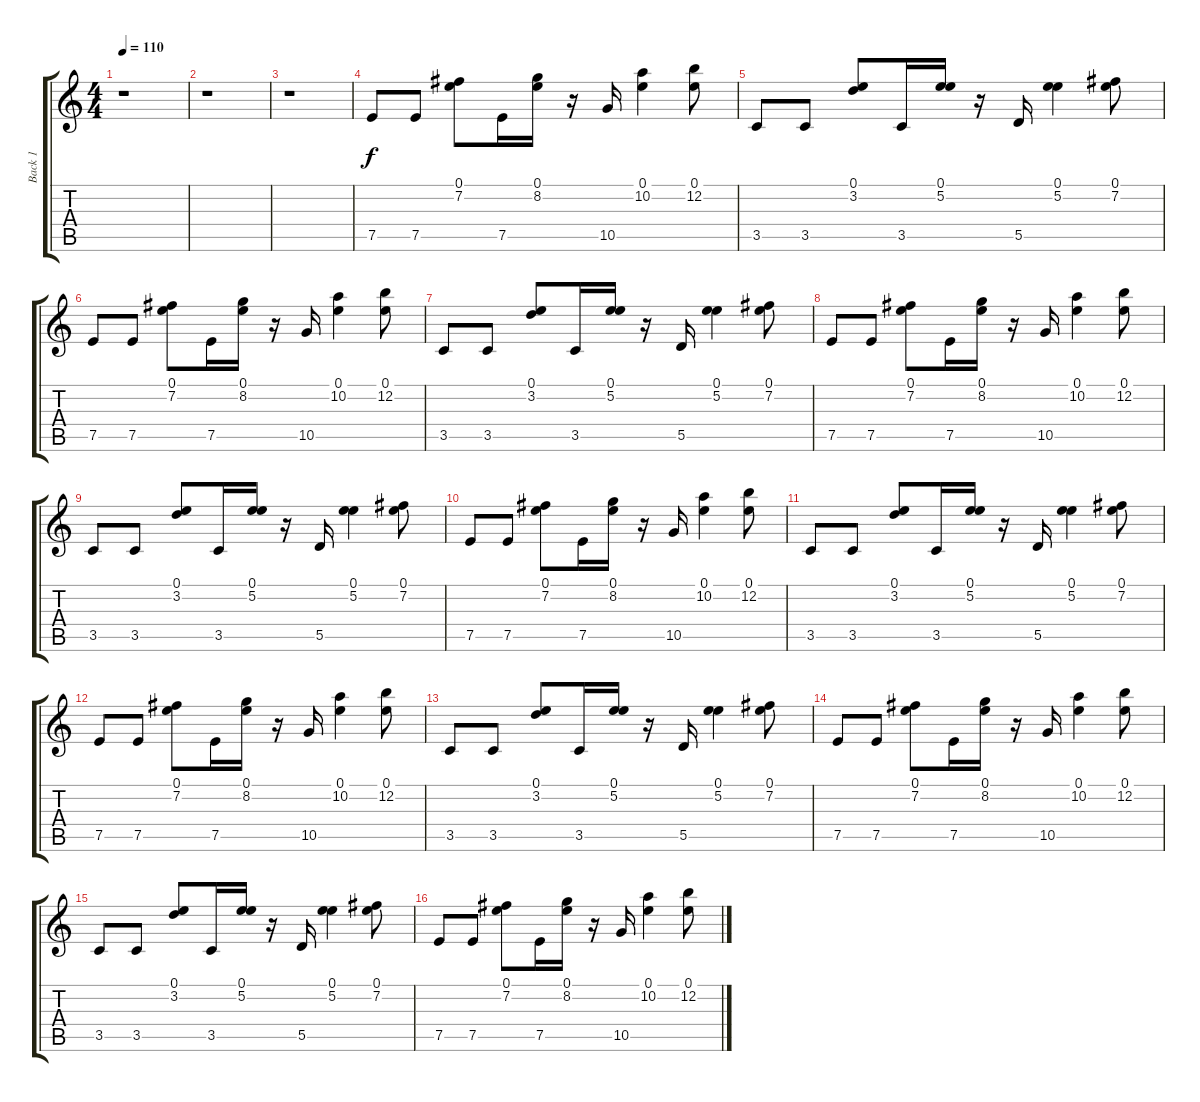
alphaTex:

\track ("Back 1" "Back 1") {instrument electricguitarclean}
\staff {score tabs}
\tuning (E4 B3 G3 D3 A2 E2) {hide}
\ts (4 4)
\tempo 110
\clef g2
\ks c
r.1{dy f instrument electricguitarclean} |
r.1 |
r.1 |
7.5.8 7.5.8 (0.1 7.2).8 7.5.16 (0.1 8.2).16 r.16 10.5.16 (0.1 10.2).4 (0.1 12.2).8 |
3.5.8 3.5.8 (0.1 3.2).8 3.5.16 (0.1 5.2).16 r.16 5.5.16 (0.1 5.2).4 (0.1 7.2).8 |
7.5.8 7.5.8 (0.1 7.2).8 7.5.16 (0.1 8.2).16 r.16 10.5.16 (0.1 10.2).4 (0.1 12.2).8 |
3.5.8 3.5.8 (0.1 3.2).8 3.5.16 (0.1 5.2).16 r.16 5.5.16 (0.1 5.2).4 (0.1 7.2).8 |
7.5.8 7.5.8 (0.1 7.2).8 7.5.16 (0.1 8.2).16 r.16 10.5.16 (0.1 10.2).4 (0.1 12.2).8 |
3.5.8 3.5.8 (0.1 3.2).8 3.5.16 (0.1 5.2).16 r.16 5.5.16 (0.1 5.2).4 (0.1 7.2).8 |
7.5.8 7.5.8 (0.1 7.2).8 7.5.16 (0.1 8.2).16 r.16 10.5.16 (0.1 10.2).4 (0.1 12.2).8 |
3.5.8 3.5.8 (0.1 3.2).8 3.5.16 (0.1 5.2).16 r.16 5.5.16 (0.1 5.2).4 (0.1 7.2).8 |
7.5.8 7.5.8 (0.1 7.2).8 7.5.16 (0.1 8.2).16 r.16 10.5.16 (0.1 10.2).4 (0.1 12.2).8 |
3.5.8 3.5.8 (0.1 3.2).8 3.5.16 (0.1 5.2).16 r.16 5.5.16 (0.1 5.2).4 (0.1 7.2).8 |
7.5.8 7.5.8 (0.1 7.2).8 7.5.16 (0.1 8.2).16 r.16 10.5.16 (0.1 10.2).4 (0.1 12.2).8 |
3.5.8 3.5.8 (0.1 3.2).8 3.5.16 (0.1 5.2).16 r.16 5.5.16 (0.1 5.2).4 (0.1 7.2).8 |
7.5.8 7.5.8 (0.1 7.2).8 7.5.16 (0.1 8.2).16 r.16 10.5.16 (0.1 10.2).4 (0.1 12.2).8
